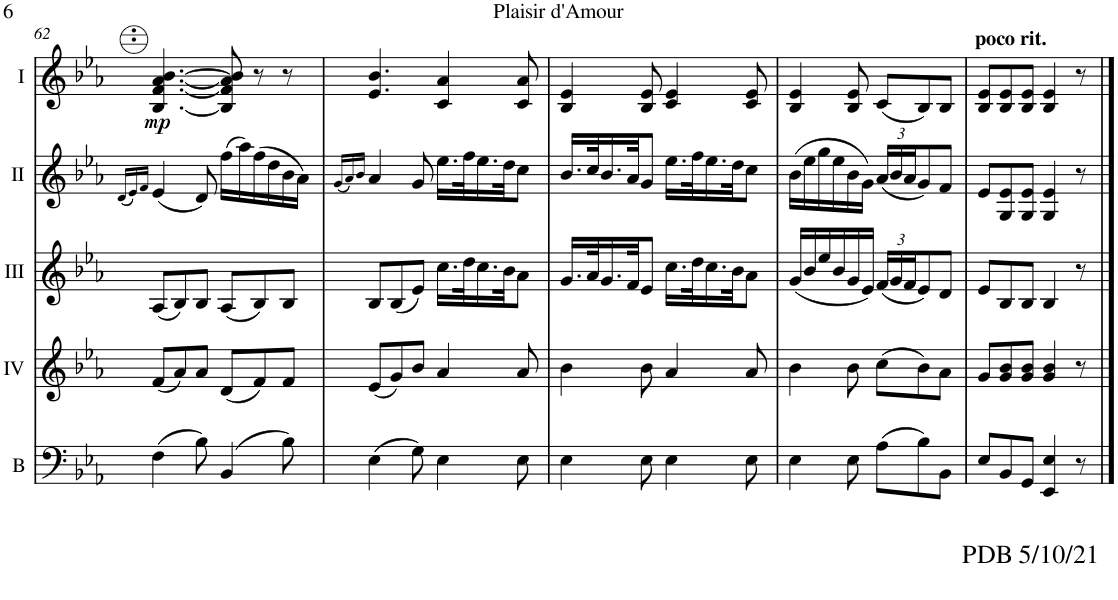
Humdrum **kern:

**kern	**kern	**kern	**kern	**kern	**dynam
*part5	*part4	*part3	*part2	*part1	*part1
*staff5	*staff4	*staff3	*staff2	*staff1	*staff1
*I"Bass	*I"Acc. 4	*I"Acc. 3	*I"Acc. 2	*I"Acc. 1	*
*I'B	*	*	*	*	*
!!LO:PB:g=z
*clefF4	*clefG2	*clefG2	*clefG2	*clefG2	*
*Trd7c12	*Trd7c12	*	*	*	*
*k[b-e-a-]	*k[b-e-a-]	*k[b-e-a-]	*k[b-e-a-]	*k[b-e-a-]	*
*M6/8	*M6/8	*M6/8	*M6/8	*M6/8	*
=62	=62	=62	=62	=62	=62
.	.	.	(16qd/LL	.	.
.	.	.	16qe-/)	.	.
.	.	.	16qf/JJ	.	.
!	!	!	!	!	!LO:DY:b
(4F\	(8f/L	(8A-/L	(4e-/	[4.B-/ [4.f/ [4.a-/ [4.b-/	mp
.	8a-/)	8B-/)	.	.	.
8B-\)	8a-/J	8B-/J	8d/)	.	.
(4BB-/	(8d/L	(8A-/L	(16ff\LL	8B-/] 8f/] 8a-/] 8b-/]	.
.	.	.	16aa-\)	.	.
.	8f/)	8B-/)	(16ff\	8r	.
.	.	.	16dd\	.	.
8B-\)	8f/J	8B-/J	16b-\	8r	.
.	.	.	16a-\JJ)	.	.
=63	=63	=63	=63	=63	=63
.	.	.	(16qg/LL	.	.
.	.	.	16qa-/)	.	.
.	.	.	16qb-/JJ	.	.
(4E-\	(8e-/L	8B-/L	4a-/	4.e-/ 4.b-/	.
.	8g/)	(8B-/	.	.	.
8G\)	8b-/J	8e-/J)	8g/	.	.
4E-\	4a-/	16.cc\LL	16.ee-\LL	4c/ 4a-/	.
.	.	32dd\K	32ff\K	.	.
.	.	16.cc\	16.ee-\	.	.
.	.	32b-\JK	32dd\JK	.	.
8E-\	8a-/	8a-\J	8cc\J	8c/ 8a-/	.
=64	=64	=64	=64	=64	=64
4E-\	4b-\	16.g/LL	16.b-/LL	4B-/ 4e-/	.
.	.	32a-/K	32cc/K	.	.
.	.	16.g/	16.b-/	.	.
.	.	32f/JK	32a-/JK	.	.
8E-\	8b-\	8e-/J	8g/J	8B-/ 8e-/	.
4E-\	4a-/	16.cc\LL	16.ee-\LL	4c/ 4e-/	.
.	.	32dd\K	32ff\K	.	.
.	.	16.cc\	16.ee-\	.	.
.	.	32b-\JK	32dd\JK	.	.
8E-\	8a-/	8a-\J	8cc\J	8c/ 8e-/	.
=65	=65	=65	=65	=65	=65
4E-\	4b-\	(16g/LL	(16b-\LL	4B-/ 4e-/	.
.	.	16b-/	16ee-\	.	.
.	.	16ee-/	16gg\	.	.
.	.	16b-/	16ee-\	.	.
8E-\	8b-\	16g/	16b-\	8B-/ 8e-/	.
.	.	16e-/JJ)	16g\JJ)	.	.
*	*	*Xbrackettup	*Xbrackettup	*	*
(8A-\L	(8cc\L	(24f/LL	(24a-/LL	(8c/L	.
.	.	24g/	24b-/	.	.
.	.	24f/J	24a-/J	.	.
8B-\)	8b-\)	8e-/)	8g/)	8B-/)	.
8BB-\J	8a-\J	8d/J	8f/J	8B-/J	.
=66	=66	=66	=66	=66	=66
!	!	!	!	!LO:TX:b:t=For more arrangements, check out www.de-bra.nl/arrangements.html	!
!	!	!	!	!LO:TX:b:t=PDB 5/10/21	!
!	!	!	!	!LO:TX:a:B:t=poco rit.	!
8E-/L	8g/L	8e-/L	8e-/L	8B-/ 8e-/L	.
8BB-/	8g/ 8b-/	8B-/	8G/ 8e-/	8B-/ 8e-/	.
8GG/J	8g/ 8b-/J	8B-/J	8G/ 8e-/J	8B-/ 8e-/J	.
4EE-/ 4E-/	4g/ 4b-/	4B-/	4G/ 4e-/	4B-/ 4e-/	.
8r	8r	8r	8r	8r	.
==	==	==	==	==	==
*-	*-	*-	*-	*-	*-
